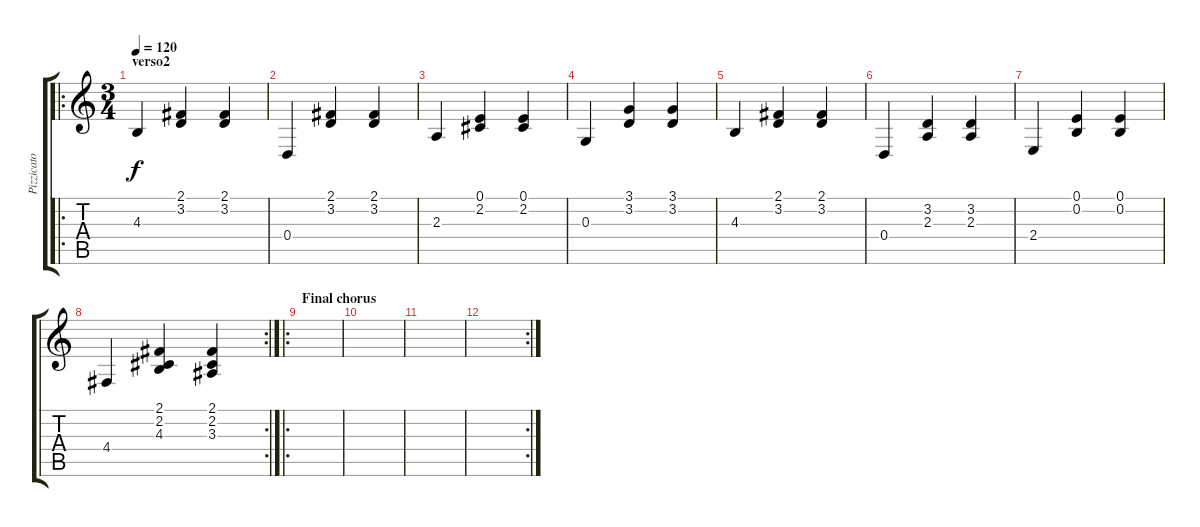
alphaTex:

\track ("Pizzicato Strings" "Pizzicato ") {instrument pizzicatostrings}
\staff {score tabs}
\tuning (E4 B3 G3 D3 A2 E2) {hide}
\ro
\ts (3 4)
\section ("" "verso2")
\tempo 120
\clef g2
\ks c
4.3.4{dy f} (2.1 3.2).4 (2.1 3.2).4 |
0.4.4 (2.1 3.2).4 (2.1 3.2).4 |
2.3.4 (0.1 2.2).4 (0.1 2.2).4 |
0.3.4 (3.1 3.2).4 (3.1 3.2).4 |
4.3.4 (2.1 3.2).4 (2.1 3.2).4 |
0.4.4 (3.2 2.3).4 (3.2 2.3).4 |
2.4.4 (0.1 0.2).4 (0.1 0.2).4 |
\rc 2
4.4.4 (2.1 2.2 4.3).4 (2.1 2.2 3.3).4 |
\ro
\section ("" "Final chorus")
|
|
|
\rc 2
